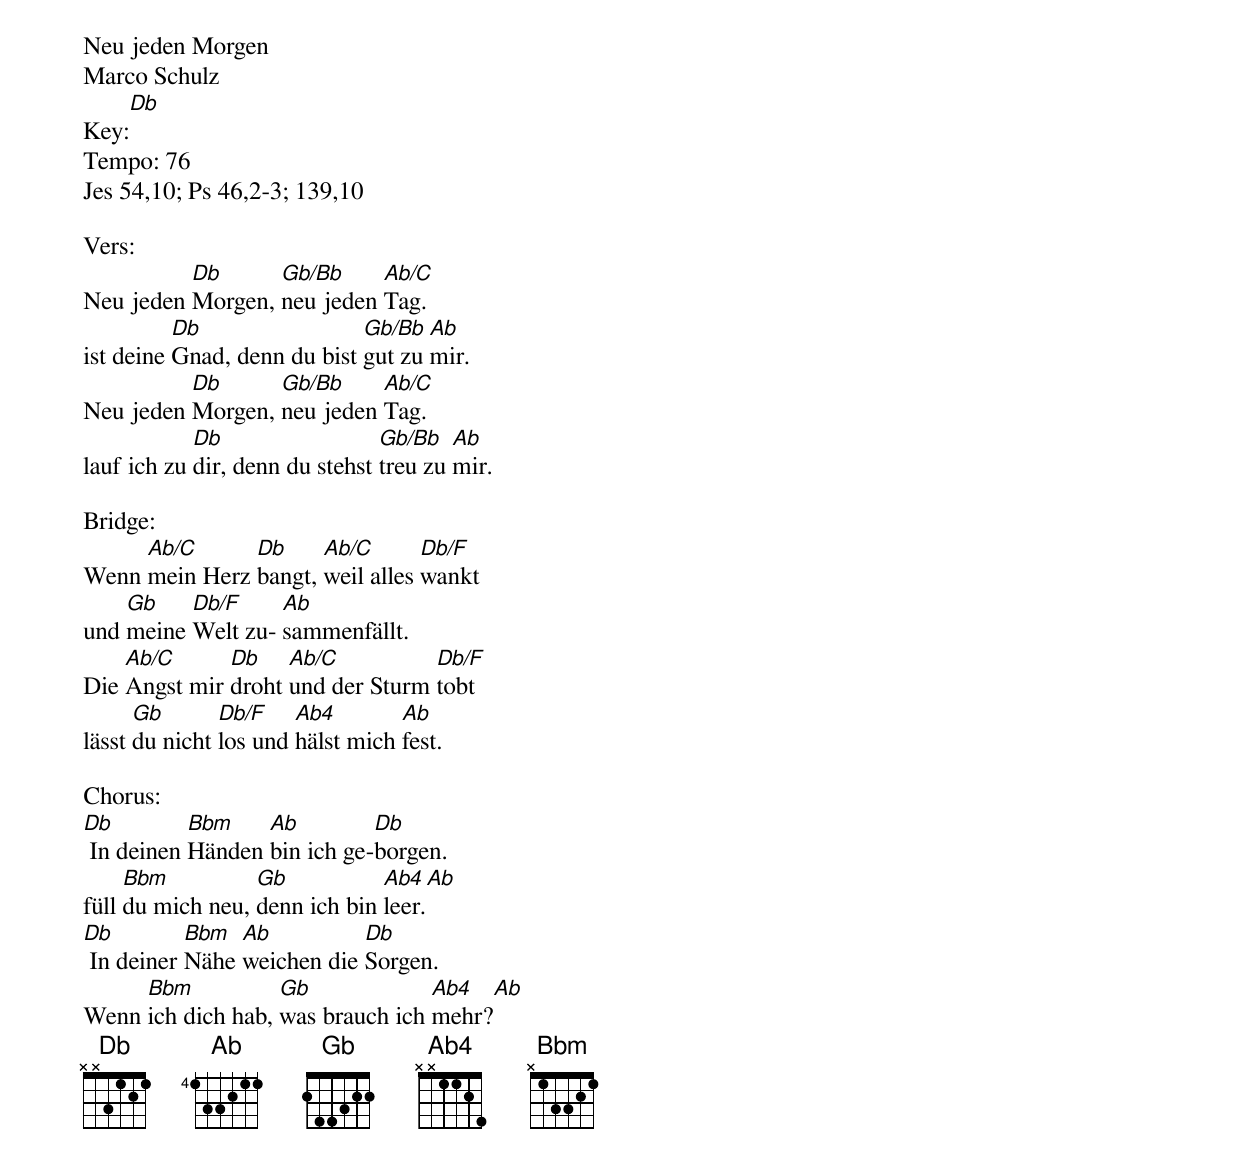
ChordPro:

Neu jeden Morgen
Marco Schulz
Key:[Db]
Tempo: 76
Jes 54,10; Ps 46,2-3; 139,10

Vers:
Neu jeden [Db]Morgen, [Gb/Bb]neu jeden [Ab/C]Tag.
ist deine [Db]Gnad, denn du bist [Gb/Bb]gut zu [Ab]mir.
Neu jeden [Db]Morgen, [Gb/Bb]neu jeden [Ab/C]Tag.
lauf ich zu [Db]dir, denn du stehst [Gb/Bb]treu zu [Ab]mir.

Bridge:
Wenn [Ab/C]mein Herz [Db]bangt, [Ab/C]weil alles [Db/F]wankt
und [Gb]meine [Db/F]Welt zu- [Ab]sammenfällt.
Die [Ab/C]Angst mir [Db]droht [Ab/C]und der Sturm [Db/F]tobt
lässt [Gb]du nicht [Db/F]los und [Ab4]hälst mich [Ab]fest.

Chorus:
[Db] In deinen [Bbm]Händen [Ab]bin ich ge-[Db]borgen.
füll [Bbm]du mich neu, [Gb]denn ich bin [Ab4]leer.[Ab]
[Db] In deiner [Bbm]Nähe [Ab]weichen die [Db]Sorgen.
Wenn [Bbm]ich dich hab, [Gb]was brauch ich [Ab4]mehr?[Ab]
